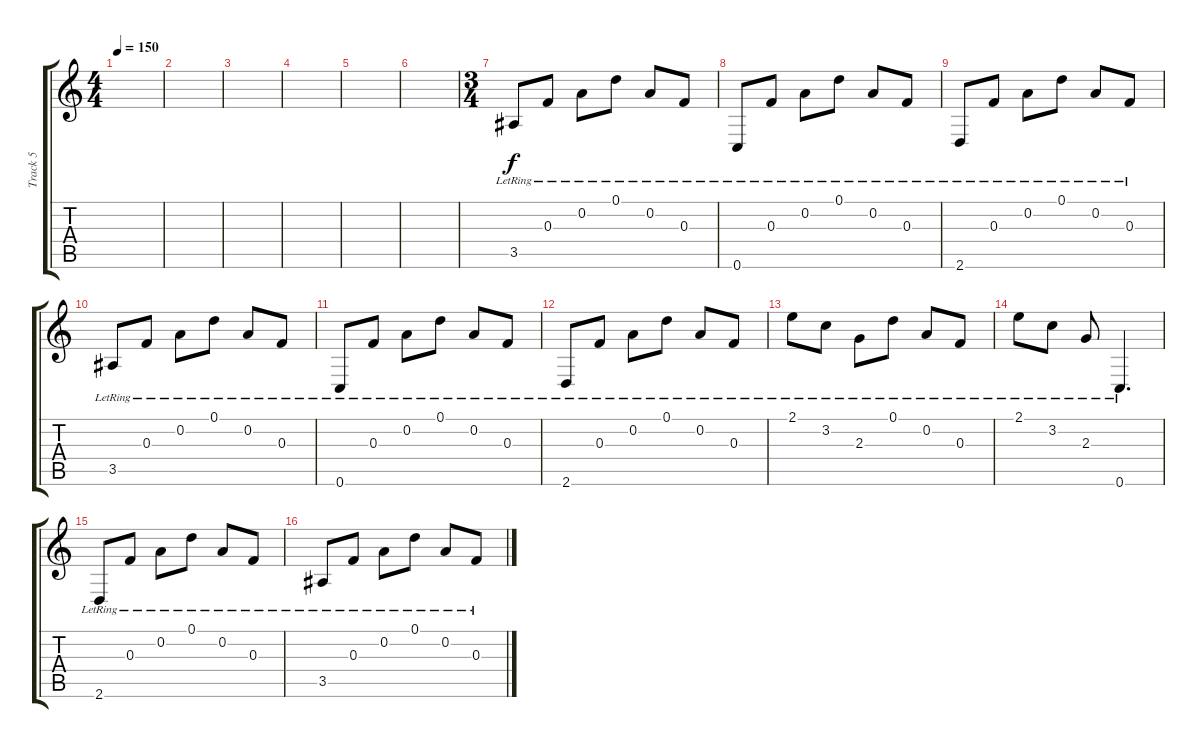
\track ("Track 5" "Track 5") {instrument acousticguitarsteel}
\staff {score tabs}
\tuning (D4 A3 F3 C3 G2 C2) {hide}
\ts (4 4)
\tempo 150
\clef g2
\ks c
|
|
|
|
|
|
\ts (3 4)
3.5{lr}.8 0.3{lr}.8 0.2{lr}.8 0.1{lr}.8 0.2{lr}.8 0.3{lr}.8 |
0.6{lr}.8 0.3{lr}.8 0.2{lr}.8 0.1{lr}.8 0.2{lr}.8 0.3{lr}.8 |
2.6{lr}.8 0.3{lr}.8 0.2{lr}.8 0.1{lr}.8 0.2{lr}.8 0.3{lr}.8 |
3.5{lr}.8 0.3{lr}.8 0.2{lr}.8 0.1{lr}.8 0.2{lr}.8 0.3{lr}.8 |
0.6{lr}.8 0.3{lr}.8 0.2{lr}.8 0.1{lr}.8 0.2{lr}.8 0.3{lr}.8 |
2.6{lr}.8 0.3{lr}.8 0.2{lr}.8 0.1{lr}.8 0.2{lr}.8 0.3{lr}.8 |
2.1{lr}.8 3.2{lr}.8 2.3{lr}.8 0.1{lr}.8 0.2{lr}.8 0.3{lr}.8 |
2.1{lr}.8 3.2{lr}.8 2.3{lr}.8 0.6{lr}.4{d} |
2.6{lr}.8 0.3{lr}.8 0.2{lr}.8 0.1{lr}.8 0.2{lr}.8 0.3{lr}.8 |
3.5{lr}.8 0.3{lr}.8 0.2{lr}.8 0.1{lr}.8 0.2{lr}.8 0.3{lr}.8
